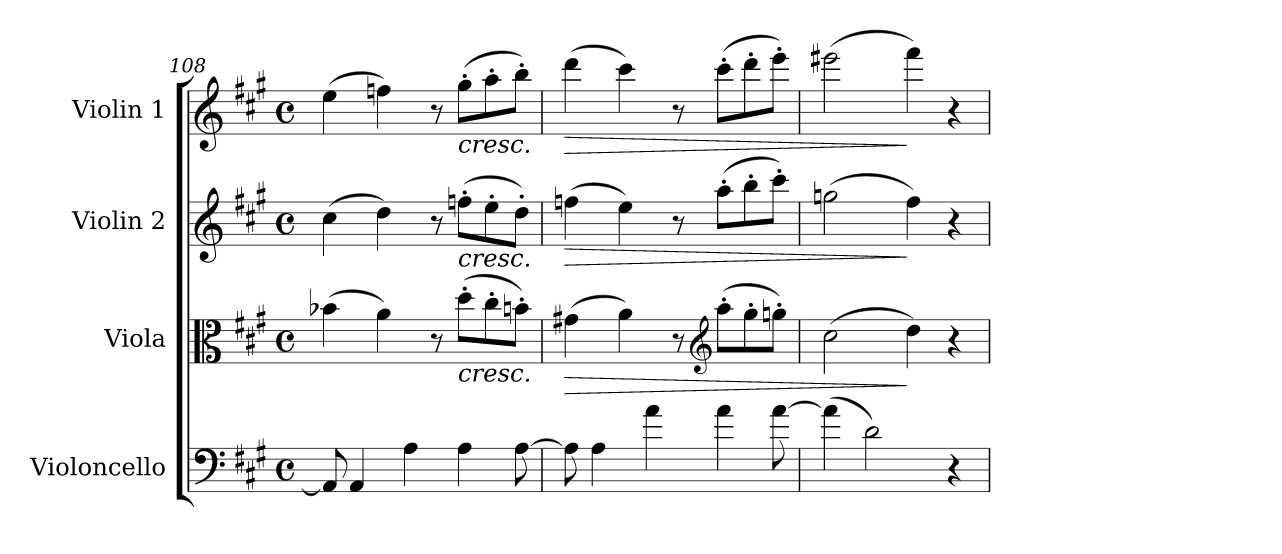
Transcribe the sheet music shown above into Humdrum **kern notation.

**kern	**kern	**dynam	**kern	**dynam	**kern	**dynam
*part4	*part3	*part3	*part2	*part2	*part1	*part1
*staff4	*staff3	*staff3	*staff2	*staff2	*staff1	*staff1
*I"Violoncello	*I"Viola	*	*I"Violin 2	*	*I"Violin 1	*
*I'Vc	*I'Vla	*	*I'Vln	*	*I'Vln	*
!!LO:LB:g=z
*clefF4	*clefC3	*	*clefG2	*	*clefG2	*
*k[f#c#g#]	*k[f#c#g#]	*	*k[f#c#g#]	*	*k[f#c#g#]	*
*M4/4	*M4/4	*	*M4/4	*	*M4/4	*
*met(c)	*met(c)	*	*met(c)	*	*met(c)	*
=108	=108	=108	=108	=108	=108	=108
8AA/]	(4b-X\	.	(4cc#\	.	(4ee\	.
4AA/	.	.	.	.	.	.
.	4a\)	.	4dd\)	.	4ffn\)	.
4A\	.	.	.	.	.	.
.	8r	.	8r	.	8r	.
!	!	!LO:HP:b	!	!LO:HP:b	!	!LO:HP:b
4A\	(8dd'\L	<	(8ffn'\L	<	(8gg#'\L	<
.	8cc#'\	.	8ee'\	.	8aa'\	.
[8A\	8bn'\J)	.	8dd'\J)	.	8bb'\J)	.
!!LO:LB:g=z
=109	=109	=109	=109	=109	=109	=109
!	!	!LO:HP:b	!	!LO:HP:b	!	!LO:HP:b
8A\]	(4g#X\	>	(4ffn\	>	(4ddd\	>
4A\	.	.	.	.	.	.
.	4a\)	[	4ee\)	[	4ccc#\)	[
4a\	.	.	.	.	.	.
.	8r	.	8r	.	8r	.
*	*clefG2	*	*	*	*	*
4a\	(8aa'\L	.	(8aa'\L	.	(8ccc#'\L	.
.	8gg#'\	.	8bb'\	.	8ddd'\	.
[8a\	8ggn'\J)	.	8ccc#'\J)	.	8eee'\J)	.
=110	=110	=110	=110	=110	=110	=110
(4a\]	(2cc#\	.	(2ggn\	.	(2eee#X\	.
2d\)	.	.	.	.	.	.
.	4dd\)	]	4ff#\)	]	4fff#\)	]
4r	4r	.	4r	.	4r	.
=	=	=	=	=	=	=
*-	*-	*-	*-	*-	*-	*-
